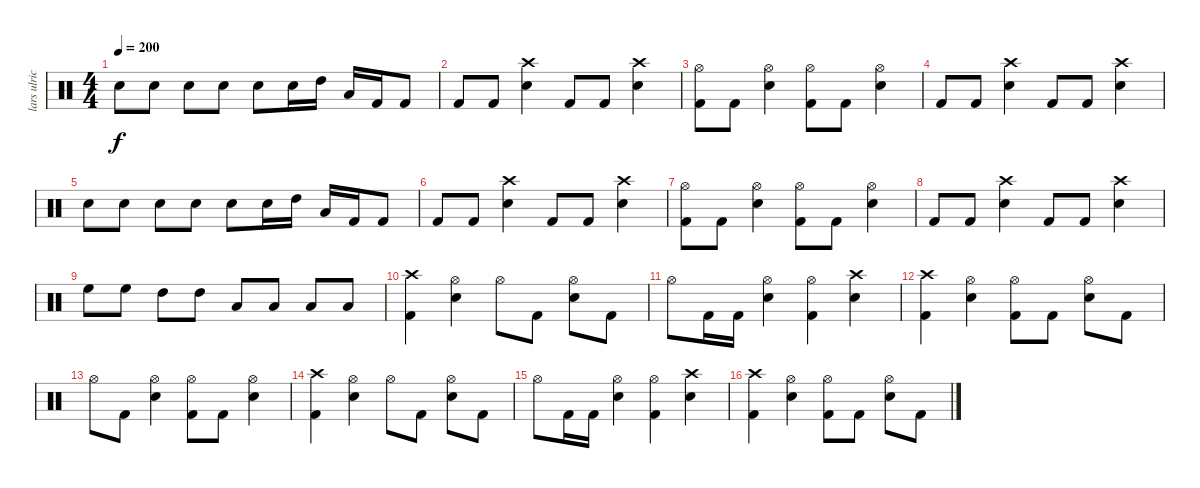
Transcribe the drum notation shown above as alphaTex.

\track ("lars ulrich" "lars ulric") {instrument percussion}
\staff {score}
\articulation defaults
\ts (4 4)
\tempo 200
\clef neutral
\ks c "Electric Snare (hit)".8{dy f} "Electric Snare (hit)".8 "Electric Snare (hit)".8 "Electric Snare (hit)".8 "Electric Snare (hit)".8 "Electric Snare (hit)".16 "High Tom (hit)".16 "Low Tom (hit)".16 "Kick (hit) 2".16 "Kick (hit) 2".8
|
"Kick (hit) 2".8 "Kick (hit) 2".8 ("Crash high (hit)" "Electric Snare (hit)").4 "Kick (hit) 2".8 "Kick (hit) 2".8 ("Crash high (hit)" "Electric Snare (hit)").4 |
("Hi-Hat (open)" "Kick (hit) 2").8 "Kick (hit) 2".8 ("Hi-Hat (open)" "Electric Snare (hit)").4 ("Hi-Hat (open)" "Kick (hit) 2").8 "Kick (hit) 2".8 ("Hi-Hat (open)" "Electric Snare (hit)").4 |
"Kick (hit) 2".8 "Kick (hit) 2".8 ("Crash high (hit)" "Electric Snare (hit)").4 "Kick (hit) 2".8 "Kick (hit) 2".8 ("Crash high (hit)" "Electric Snare (hit)").4 |
"Electric Snare (hit)".8 "Electric Snare (hit)".8 "Electric Snare (hit)".8 "Electric Snare (hit)".8 "Electric Snare (hit)".8 "Electric Snare (hit)".16 "High Tom (hit)".16 "Low Tom (hit)".16 "Kick (hit) 2".16 "Kick (hit) 2".8 |
"Kick (hit) 2".8 "Kick (hit) 2".8 ("Crash high (hit)" "Electric Snare (hit)").4 "Kick (hit) 2".8 "Kick (hit) 2".8 ("Crash high (hit)" "Electric Snare (hit)").4 |
("Hi-Hat (open)" "Kick (hit) 2").8 "Kick (hit) 2".8 ("Hi-Hat (open)" "Electric Snare (hit)").4 ("Hi-Hat (open)" "Kick (hit) 2").8 "Kick (hit) 2".8 ("Hi-Hat (open)" "Electric Snare (hit)").4 |
"Kick (hit) 2".8 "Kick (hit) 2".8 ("Crash high (hit)" "Electric Snare (hit)").4 "Kick (hit) 2".8 "Kick (hit) 2".8 ("Crash high (hit)" "Electric Snare (hit)").4 |
"High Floor Tom (hit)".8 "High Floor Tom (hit)".8 "High Tom (hit)".8 "High Tom (hit)".8 "Low Tom (hit)".8 "Low Tom (hit)".8 "Low Floor Tom (hit)".8 "Low Floor Tom (hit)".8 |
("Crash high (hit)" "Kick (hit) 2").4 ("Hi-Hat (open)" "Electric Snare (hit)").4 "Hi-Hat (open)".8 "Kick (hit) 2".8 ("Hi-Hat (open)" "Electric Snare (hit)").8 "Kick (hit) 2".8 |
"Hi-Hat (open)".8 "Kick (hit) 2".16 "Kick (hit) 2".16 ("Hi-Hat (open)" "Electric Snare (hit)").4 ("Hi-Hat (open)" "Kick (hit) 2").4 ("Crash high (hit)" "Electric Snare (hit)").4 |
("Crash high (hit)" "Kick (hit) 2").4 ("Hi-Hat (open)" "Electric Snare (hit)").4 ("Hi-Hat (open)" "Kick (hit) 2").8 "Kick (hit) 2".8 ("Hi-Hat (open)" "Electric Snare (hit)").8 "Kick (hit) 2".8 |
"Hi-Hat (open)".8 "Kick (hit) 2".8 ("Hi-Hat (open)" "Electric Snare (hit)").4 ("Hi-Hat (open)" "Kick (hit) 2").8 "Kick (hit) 2".8 ("Hi-Hat (open)" "Electric Snare (hit)").4 |
("Crash high (hit)" "Kick (hit) 2").4 ("Hi-Hat (open)" "Electric Snare (hit)").4 "Hi-Hat (open)".8 "Kick (hit) 2".8 ("Hi-Hat (open)" "Electric Snare (hit)").8 "Kick (hit) 2".8 |
"Hi-Hat (open)".8 "Kick (hit) 2".16 "Kick (hit) 2".16 ("Hi-Hat (open)" "Electric Snare (hit)").4 ("Hi-Hat (open)" "Kick (hit) 2").4 ("Crash high (hit)" "Electric Snare (hit)").4 |
("Crash high (hit)" "Kick (hit) 2").4 ("Hi-Hat (open)" "Electric Snare (hit)").4 ("Hi-Hat (open)" "Kick (hit) 2").8 "Kick (hit) 2".8 ("Hi-Hat (open)" "Electric Snare (hit)").8 "Kick (hit) 2".8
